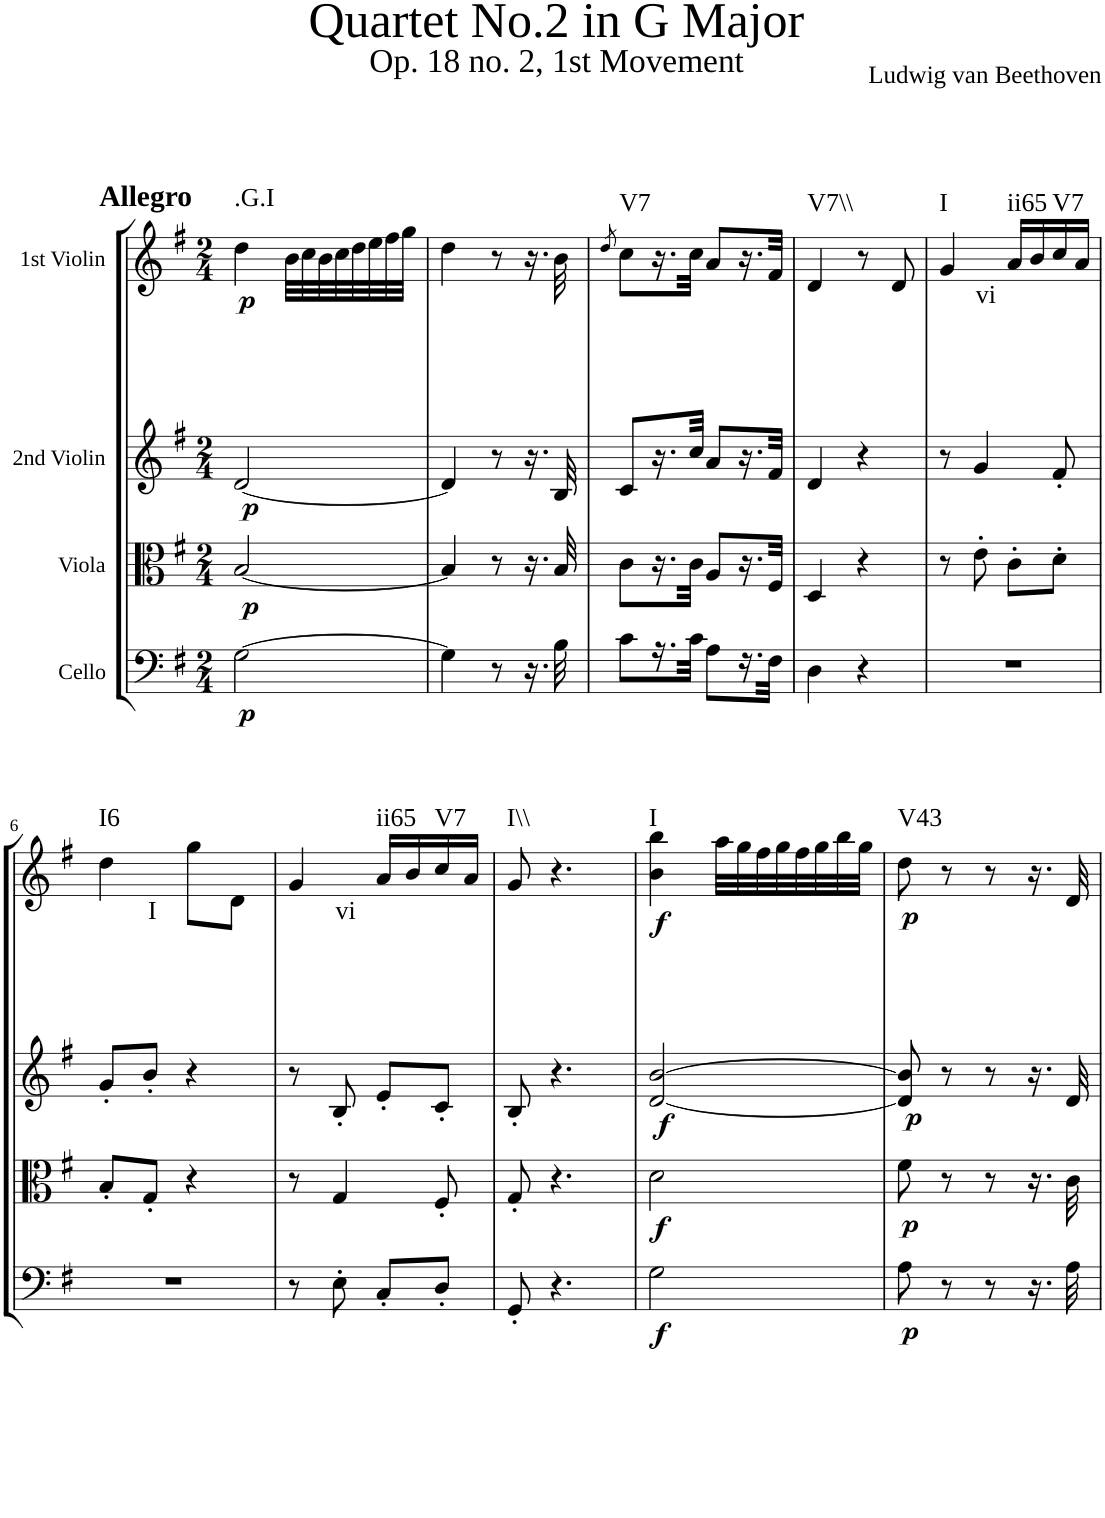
**kern	**dynam	**kern	**dynam	**kern	**dynam	**harte	**kern	**dynam	**harte
*part4	*part4	*part3	*part3	*part2	*part2	*part2	*part1	*part1	*part1
*staff4	*staff4	*staff3	*staff3	*staff2	*staff2	*	*staff1	*staff1	*
*I"Cello	*	*I"Viola	*	*I"2nd Violin	*	*	*I"1st Violin	*	*
*	*	*I'Vla	*	*I'Vln	*	*	*I'Vln	*	*
*clefF4	*	*clefC3	*	*clefG2	*	*	*clefG2	*	*
*k[f#]	*	*k[f#]	*	*k[f#]	*	*	*k[f#]	*	*
*G:	*	*G:	*	*G:	*	*	*G:	*	*
*M2/4	*	*M2/4	*	*M2/4	*	*	*M2/4	*	*
=1	=1	=1	=1	=1	=1	=1	=1	=1	=1
!	!	!	!	!	!	!	!LO:TX:a:B:t=Allegro	!	!
!	!LO:DY:b	!	!LO:DY:b	!	!LO:DY:b	!	!	!LO:DY:b	!LO:H:kt=.G.I
[2G\	p	[2B/	p	[2d/	p	.	4dd\	p	N
.	.	.	.	.	.	.	32b\LLL	.	.
.	.	.	.	.	.	.	32cc\	.	.
.	.	.	.	.	.	.	32b\	.	.
.	.	.	.	.	.	.	32cc\	.	.
.	.	.	.	.	.	.	32dd\	.	.
.	.	.	.	.	.	.	32ee\	.	.
.	.	.	.	.	.	.	32ff#\	.	.
.	.	.	.	.	.	.	32gg\JJJ	.	.
=2	=2	=2	=2	=2	=2	=2	=2	=2	=2
4G\]	.	4B/]	.	4d/]	.	.	4dd\	.	.
8r	.	8r	.	8r	.	.	8r	.	.
16.r	.	16.r	.	16.r	.	.	16.r	.	.
32B\	.	32B/	.	32B/	.	.	32b\	.	.
=3	=3	=3	=3	=3	=3	=3	=3	=3	=3
.	.	.	.	.	.	.	8qdd/	.	.
!	!	!	!	!	!	!	!	!	!LO:H:kt=V7
8c\L	.	8c\L	.	8c/L	.	.	8cc\L	.	N
16.r	.	16.r	.	16.r	.	.	16.r	.	.
32c\JJk	.	32c\JJk	.	32cc/JJk	.	.	32cc\JJk	.	.
8A\L	.	8A/L	.	8a/L	.	.	8a/L	.	.
16.r	.	16.r	.	16.r	.	.	16.r	.	.
32F#\JJk	.	32F#/JJk	.	32f#/JJk	.	.	32f#/JJk	.	.
=4	=4	=4	=4	=4	=4	=4	=4	=4	=4
!	!	!	!	!	!	!	!	!	!LO:H:kt=V7\\
4D\	.	4D/	.	4d/	.	.	4d/	.	N
4r	.	4r	.	4r	.	.	8r	.	.
.	.	.	.	.	.	.	8d/	.	.
=5	=5	=5	=5	=5	=5	=5	=5	=5	=5
!	!	!	!	!	!	!	!	!	!LO:H:kt=I
2r	.	8r	.	8r	.	.	4g/	.	N
!	!	!	!	!	!	!LO:H:kt=vi	!	!	!
.	.	8e'\	.	4g/	.	N	.	.	.
!	!	!	!	!	!	!	!	!	!LO:H:kt=ii65
.	.	8c'\L	.	.	.	.	16a/LL	.	N
.	.	.	.	.	.	.	16b/	.	.
!	!	!	!	!	!	!	!	!	!LO:H:kt=V7
.	.	8d'\J	.	8f#'/	.	.	16cc/	.	N
.	.	.	.	.	.	.	16a/JJ	.	.
!!LO:LB:g=z
=6	=6	=6	=6	=6	=6	=6	=6	=6	=6
!	!	!	!	!	!	!	!	!	!LO:H:kt=I6
2r	.	8B'/L	.	8g'/L	.	.	4dd\	.	N
!	!	!	!	!	!	!LO:H:kt=I	!	!	!
.	.	8G'/J	.	8b'/J	.	N	.	.	.
.	.	4r	.	4r	.	.	8gg\L	.	.
.	.	.	.	.	.	.	8d\J	.	.
=7	=7	=7	=7	=7	=7	=7	=7	=7	=7
8r	.	8r	.	8r	.	.	4g/	.	.
!	!	!	!	!	!	!LO:H:kt=vi	!	!	!
8E'\	.	4G/	.	8B'/	.	N	.	.	.
!	!	!	!	!	!	!	!	!	!LO:H:kt=ii65
8C'/L	.	.	.	8e'/L	.	.	16a/LL	.	N
.	.	.	.	.	.	.	16b/	.	.
!	!	!	!	!	!	!	!	!	!LO:H:kt=V7
8D'/J	.	8F#'/	.	8c'/J	.	.	16cc/	.	N
.	.	.	.	.	.	.	16a/JJ	.	.
=8	=8	=8	=8	=8	=8	=8	=8	=8	=8
!	!	!	!	!	!	!	!	!	!LO:H:kt=I\\
8GG'/	.	8G'/	.	8B'/	.	.	8g/	.	N
4.r	.	4.r	.	4.r	.	.	4.r	.	.
=9	=9	=9	=9	=9	=9	=9	=9	=9	=9
!	!LO:DY:b	!	!LO:DY:b	!	!LO:DY:b	!	!	!LO:DY:b	!LO:H:kt=I
2G\	f	2d\	f	[2d/ [2b/	f	.	4b\ 4bb\	f	N
.	.	.	.	.	.	.	32aa\LLL	.	.
.	.	.	.	.	.	.	32gg\	.	.
.	.	.	.	.	.	.	32ff#\	.	.
.	.	.	.	.	.	.	32gg\	.	.
.	.	.	.	.	.	.	32ff#\	.	.
.	.	.	.	.	.	.	32gg\	.	.
.	.	.	.	.	.	.	32bb\	.	.
.	.	.	.	.	.	.	32gg\JJJ	.	.
=10	=10	=10	=10	=10	=10	=10	=10	=10	=10
!	!LO:DY:b	!	!LO:DY:b	!	!LO:DY:b	!	!	!LO:DY:b	!LO:H:kt=V43
8A\	p	8f#\	p	8d/] 8b/]	p	.	8dd\	p	N
8r	.	8r	.	8r	.	.	8r	.	.
8r	.	8r	.	8r	.	.	8r	.	.
16.r	.	16.r	.	16.r	.	.	16.r	.	.
32A\	.	32c\	.	32d/	.	.	32d/	.	.
=	=	=	=	=	=	=	=	=	=
*-	*-	*-	*-	*-	*-	*-	*-	*-	*-
